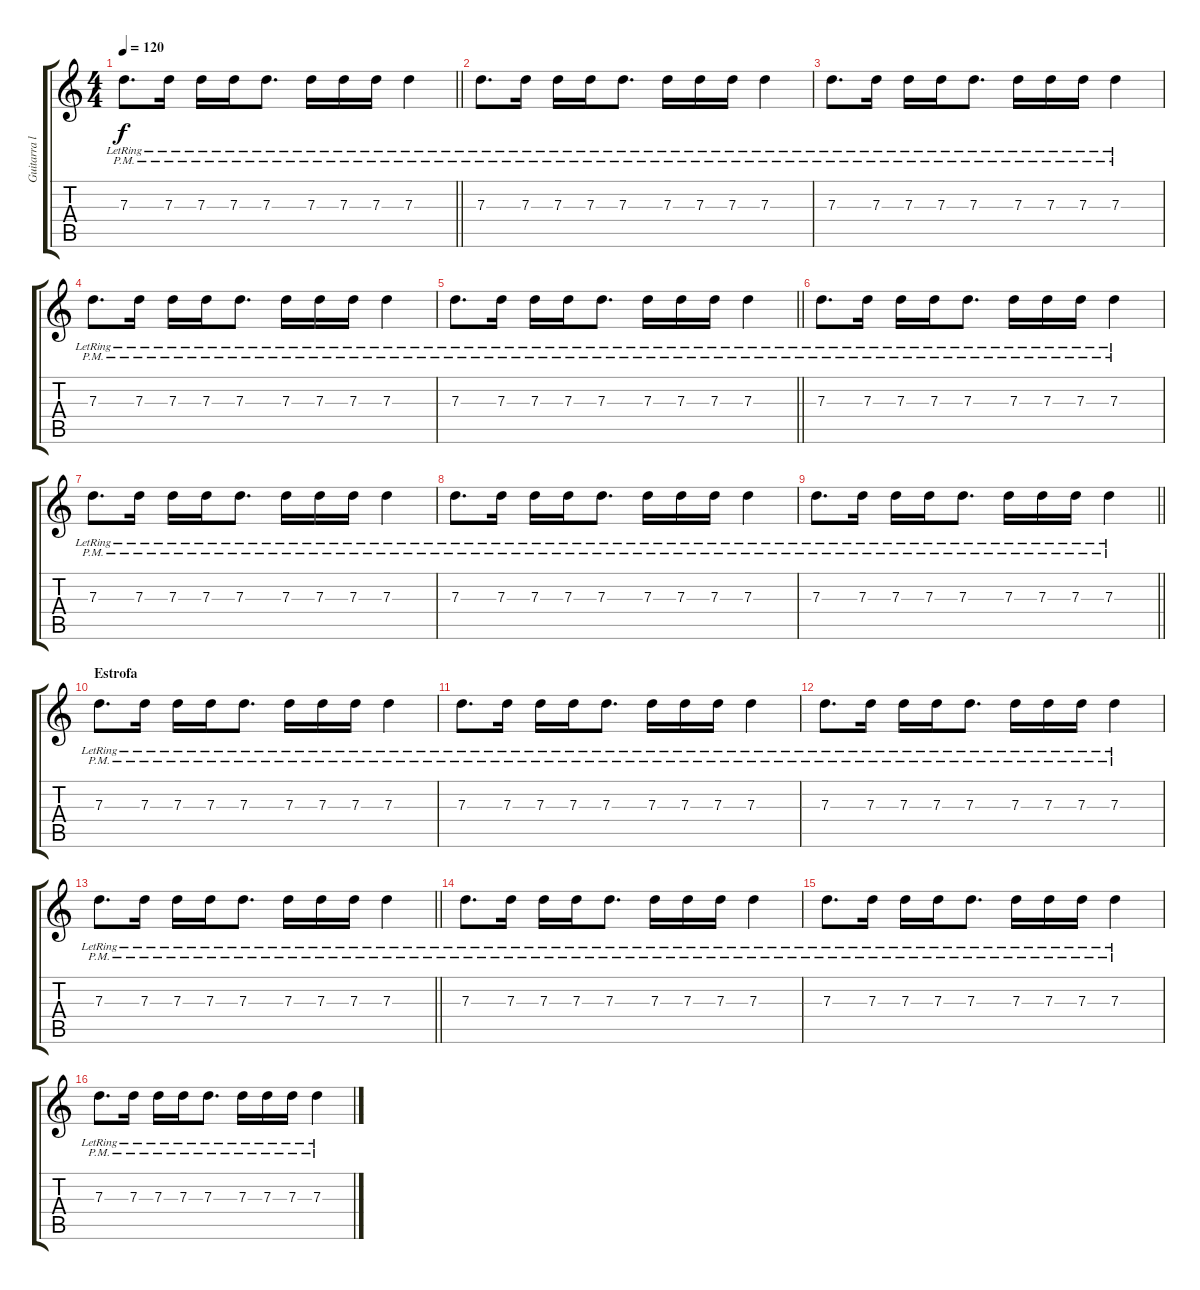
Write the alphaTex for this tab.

\track ("Guitarra lirica" "Guitarra l") {instrument electricguitarjazz}
\staff {score tabs}
\tuning (E4 B3 G3 D3 A2 E2) {hide}
\ts (4 4)
\tempo 120
\clef g2
\barLineRight lightlight
\ks c
7.3{pm lr}.8{d dy f} 7.3{pm lr}.16 7.3{pm lr}.16 7.3{pm lr}.16 7.3{pm lr}.8{d} 7.3{pm lr}.16 7.3{pm lr}.16 7.3{pm lr}.16 7.3{pm lr}.4 |
7.3{pm lr}.8{d volume 7} 7.3{pm lr}.16 7.3{pm lr}.16 7.3{pm lr}.16 7.3{pm lr}.8{d} 7.3{pm lr}.16 7.3{pm lr}.16 7.3{pm lr}.16 7.3{pm lr}.4 |
7.3{pm lr}.8{d} 7.3{pm lr}.16 7.3{pm lr}.16 7.3{pm lr}.16 7.3{pm lr}.8{d} 7.3{pm lr}.16 7.3{pm lr}.16 7.3{pm lr}.16 7.3{pm lr}.4 |
7.3{pm lr}.8{d} 7.3{pm lr}.16 7.3{pm lr}.16 7.3{pm lr}.16 7.3{pm lr}.8{d} 7.3{pm lr}.16 7.3{pm lr}.16 7.3{pm lr}.16 7.3{pm lr}.4 |
\barLineRight lightlight
7.3{pm lr}.8{d} 7.3{pm lr}.16 7.3{pm lr}.16 7.3{pm lr}.16 7.3{pm lr}.8{d} 7.3{pm lr}.16 7.3{pm lr}.16 7.3{pm lr}.16 7.3{pm lr}.4 |
7.3{pm lr}.8{d} 7.3{pm lr}.16 7.3{pm lr}.16 7.3{pm lr}.16 7.3{pm lr}.8{d} 7.3{pm lr}.16 7.3{pm lr}.16 7.3{pm lr}.16 7.3{pm lr}.4 |
7.3{pm lr}.8{d} 7.3{pm lr}.16 7.3{pm lr}.16 7.3{pm lr}.16 7.3{pm lr}.8{d} 7.3{pm lr}.16 7.3{pm lr}.16 7.3{pm lr}.16 7.3{pm lr}.4 |
7.3{pm lr}.8{d} 7.3{pm lr}.16 7.3{pm lr}.16 7.3{pm lr}.16 7.3{pm lr}.8{d} 7.3{pm lr}.16 7.3{pm lr}.16 7.3{pm lr}.16 7.3{pm lr}.4 |
\barLineRight lightlight
7.3{pm lr}.8{d} 7.3{pm lr}.16 7.3{pm lr}.16 7.3{pm lr}.16 7.3{pm lr}.8{d} 7.3{pm lr}.16 7.3{pm lr}.16 7.3{pm lr}.16 7.3{pm lr}.4 |
\section ("" "Estrofa")
7.3{pm lr}.8{d} 7.3{pm lr}.16 7.3{pm lr}.16 7.3{pm lr}.16 7.3{pm lr}.8{d} 7.3{pm lr}.16 7.3{pm lr}.16 7.3{pm lr}.16 7.3{pm lr}.4 |
7.3{pm lr}.8{d} 7.3{pm lr}.16 7.3{pm lr}.16 7.3{pm lr}.16 7.3{pm lr}.8{d} 7.3{pm lr}.16 7.3{pm lr}.16 7.3{pm lr}.16 7.3{pm lr}.4 |
7.3{pm lr}.8{d} 7.3{pm lr}.16 7.3{pm lr}.16 7.3{pm lr}.16 7.3{pm lr}.8{d} 7.3{pm lr}.16 7.3{pm lr}.16 7.3{pm lr}.16 7.3{pm lr}.4 |
\barLineRight lightlight
7.3{pm lr}.8{d} 7.3{pm lr}.16 7.3{pm lr}.16 7.3{pm lr}.16 7.3{pm lr}.8{d} 7.3{pm lr}.16 7.3{pm lr}.16 7.3{pm lr}.16 7.3{pm lr}.4 |
7.3{pm lr}.8{d} 7.3{pm lr}.16 7.3{pm lr}.16 7.3{pm lr}.16 7.3{pm lr}.8{d} 7.3{pm lr}.16 7.3{pm lr}.16 7.3{pm lr}.16 7.3{pm lr}.4 |
7.3{pm lr}.8{d} 7.3{pm lr}.16 7.3{pm lr}.16 7.3{pm lr}.16 7.3{pm lr}.8{d} 7.3{pm lr}.16 7.3{pm lr}.16 7.3{pm lr}.16 7.3{pm lr}.4 |
7.3{pm lr}.8{d} 7.3{pm lr}.16 7.3{pm lr}.16 7.3{pm lr}.16 7.3{pm lr}.8{d} 7.3{pm lr}.16 7.3{pm lr}.16 7.3{pm lr}.16 7.3{pm lr}.4
